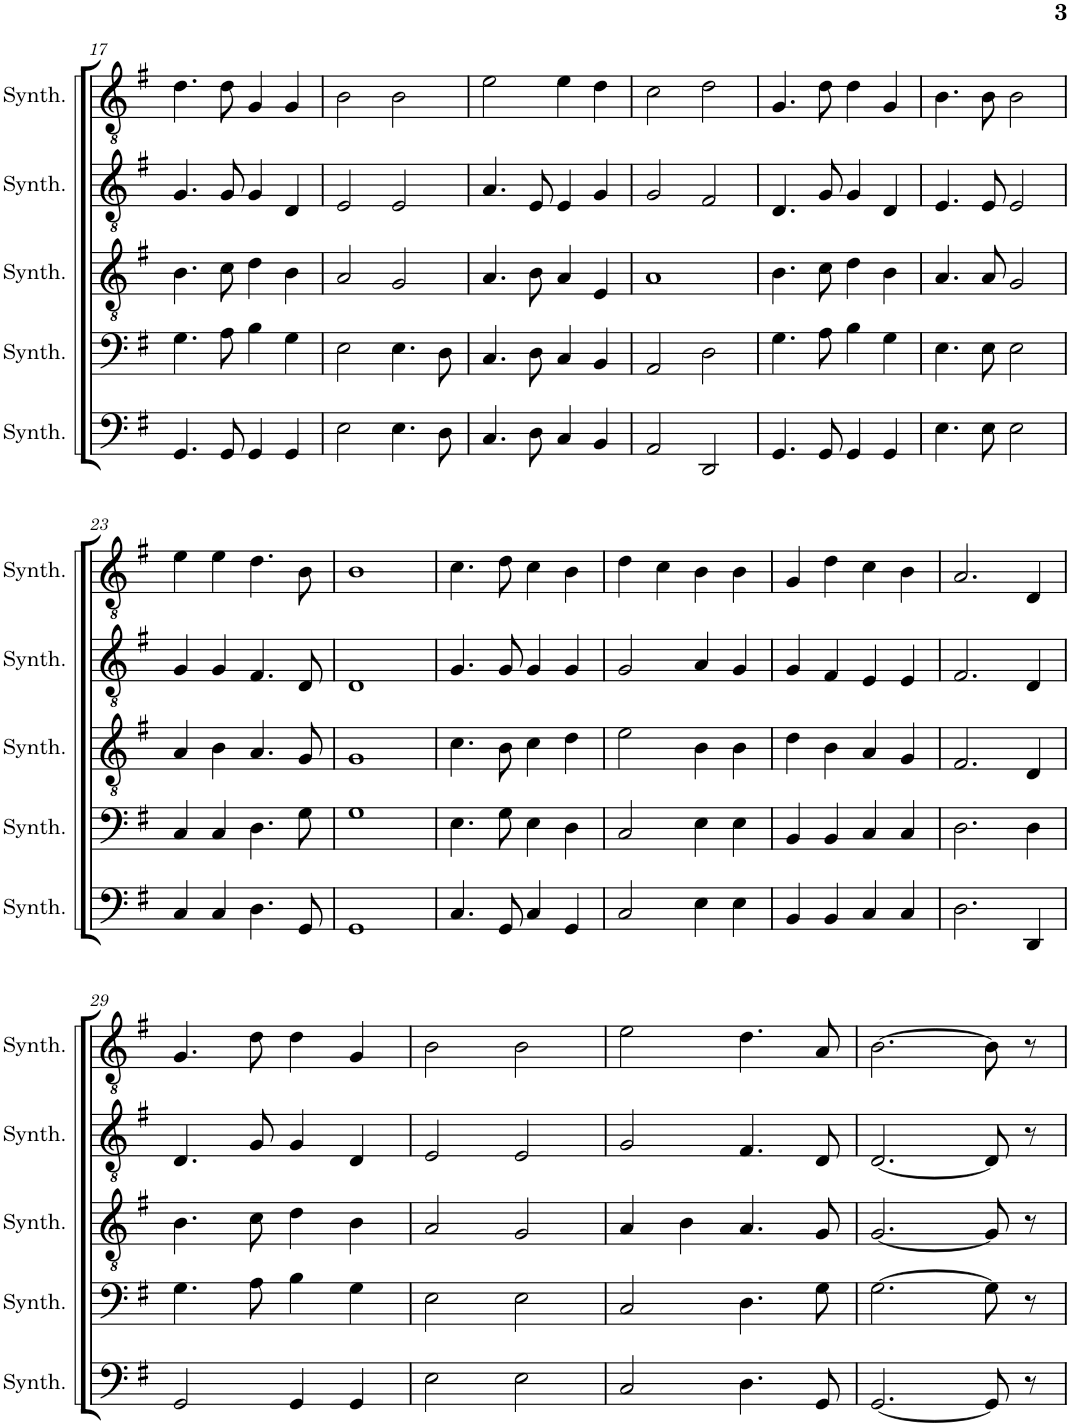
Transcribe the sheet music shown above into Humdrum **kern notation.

**kern	**kern	**kern	**kern	**kern
*part5	*part4	*part3	*part2	*part1
*staff5	*staff4	*staff3	*staff2	*staff1
*I"Saw Synthesizer	*I"Saw Synthesizer	*I"Saw Synthesizer	*I"Saw Synthesizer	*I"Saw Synthesizer
*I'Synth.	*I'Synth.	*I'Synth.	*I'Synth.	*I'Synth.
!!LO:PB:g=z
*clefF4	*clefF4	*clefGv2	*clefGv2	*clefGv2
*k[f#]	*k[f#]	*k[f#]	*k[f#]	*k[f#]
*M4/4	*M4/4	*M4/4	*M4/4	*M4/4
=17	=17	=17	=17	=17
4.GG/	4.G\	4.B\	4.G/	4.d\
8GG/	8A\	8c\	8G/	8d\
4GG/	4B\	4d\	4G/	4G/
4GG/	4G\	4B\	4D/	4G/
=18	=18	=18	=18	=18
2E\	2E\	2A/	2E/	2B\
4.E\	4.E\	2G/	2E/	2B\
8D\	8D\	.	.	.
=19	=19	=19	=19	=19
4.C/	4.C/	4.A/	4.A/	2e\
8D\	8D\	8B\	8E/	.
4C/	4C/	4A/	4E/	4e\
4BB/	4BB/	4E/	4G/	4d\
=20	=20	=20	=20	=20
2AA/	2AA/	1A	2G/	2c\
2DD/	2D\	.	2F#/	2d\
=21	=21	=21	=21	=21
4.GG/	4.G\	4.B\	4.D/	4.G/
8GG/	8A\	8c\	8G/	8d\
4GG/	4B\	4d\	4G/	4d\
4GG/	4G\	4B\	4D/	4G/
=22	=22	=22	=22	=22
4.E\	4.E\	4.A/	4.E/	4.B\
8E\	8E\	8A/	8E/	8B\
2E\	2E\	2G/	2E/	2B\
!!LO:LB:g=z
=23	=23	=23	=23	=23
4C/	4C/	4A/	4G/	4e\
4C/	4C/	4B\	4G/	4e\
4.D\	4.D\	4.A/	4.F#/	4.d\
8GG/	8G\	8G/	8D/	8B\
=24	=24	=24	=24	=24
1GG	1G	1G	1D	1B
=25	=25	=25	=25	=25
4.C/	4.E\	4.c\	4.G/	4.c\
8GG/	8G\	8B\	8G/	8d\
4C/	4E\	4c\	4G/	4c\
4GG/	4D\	4d\	4G/	4B\
=26	=26	=26	=26	=26
2C/	2C/	2e\	2G/	4d\
.	.	.	.	4c\
4E\	4E\	4B\	4A/	4B\
4E\	4E\	4B\	4G/	4B\
=27	=27	=27	=27	=27
4BB/	4BB/	4d\	4G/	4G/
4BB/	4BB/	4B\	4F#/	4d\
4C/	4C/	4A/	4E/	4c\
4C/	4C/	4G/	4E/	4B\
=28	=28	=28	=28	=28
2.D\	2.D\	2.F#/	2.F#/	2.A/
4DD/	4D\	4D/	4D/	4D/
!!LO:LB:g=z
=29	=29	=29	=29	=29
2GG/	4.G\	4.B\	4.D/	4.G/
.	8A\	8c\	8G/	8d\
4GG/	4B\	4d\	4G/	4d\
4GG/	4G\	4B\	4D/	4G/
=30	=30	=30	=30	=30
2E\	2E\	2A/	2E/	2B\
2E\	2E\	2G/	2E/	2B\
=31	=31	=31	=31	=31
2C/	2C/	4A/	2G/	2e\
.	.	4B\	.	.
4.D\	4.D\	4.A/	4.F#/	4.d\
8GG/	8G\	8G/	8D/	8A/
=32	=32	=32	=32	=32
[2.GG/	[2.G\	[2.G/	[2.D/	[2.B\
8GG/]	8G\]	8G/]	8D/]	8B\]
8r	8r	8r	8r	8r
=	=	=	=	=
*-	*-	*-	*-	*-
